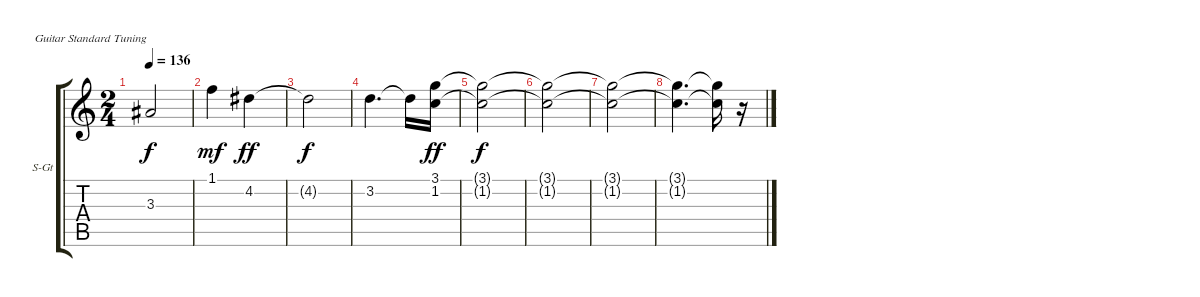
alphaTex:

\bracketExtendMode groupsimilarinstruments
\firstSystemTrackNameOrientation horizontal
\otherSystemsTrackNameOrientation horizontal
\track ("trompas" "S-Gt") {solo instrument frenchhorn}
\staff {score tabs}
\tuning (E4 B3 G3 D3 A2 E2)
\displaytranspose 12
\ts (2 4)
\tempo 136
\clef g2
\ks c
3.3.2{dy f} |
1.1.4{dy mf} 4.2.4{dy ff} |
4.2{t}.2{dy f} |
3.2.4{d} 3.2{t}.16 (3.1 1.2).16{dy ff} |
(3.1{t} 1.2{t}).2{dy f} |
(3.1{t} 1.2{t}).2 |
(3.1{t} 1.2{t}).2 |
(3.1{t} 1.2{t}).4{d} (3.1{t} 1.2{t}).16 r.16
